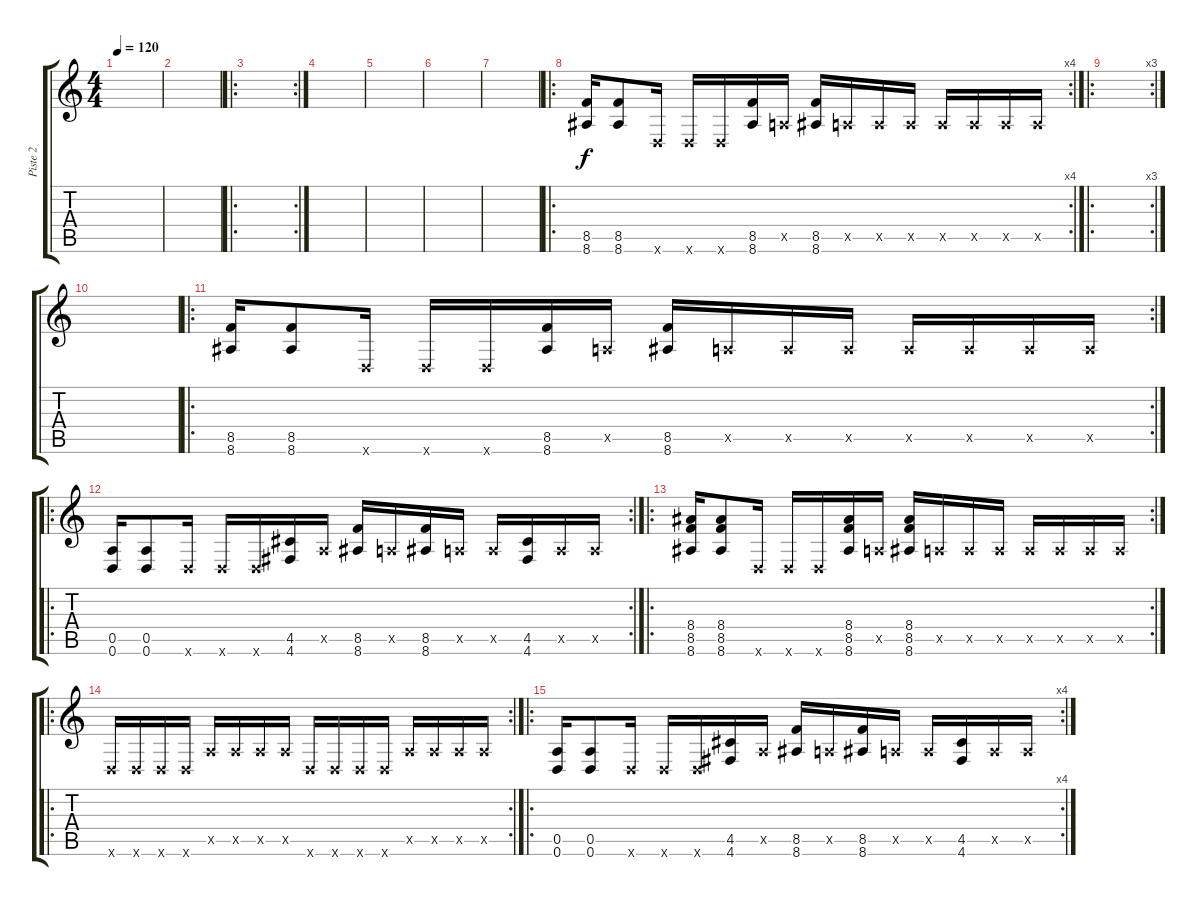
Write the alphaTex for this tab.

\track ("Piste 2" "Piste 2") {instrument distortionguitar}
\staff {score tabs}
\tuning (E4 B3 G3 D3 A2 D2) {hide}
\ts (4 4)
\tempo 120
\clef g2
\ks c
|
|
\ro
\rc 2
|
|
|
|
|
\ro
\rc 4
(8.5 8.6).16 (8.5 8.6).8 0.6{x}.16 0.6{x}.16 0.6{x}.16 (8.5 8.6).16 0.5{x}.16 (8.5 8.6).16 0.5{x}.16 0.5{x}.16 0.5{x}.16 0.5{x}.16 0.5{x}.16 0.5{x}.16 0.5{x}.16 |
\ro
\rc 3
|
|
\ro
\rc 2
(8.5 8.6).16 (8.5 8.6).8 0.6{x}.16 0.6{x}.16 0.6{x}.16 (8.5 8.6).16 0.5{x}.16 (8.5 8.6).16 0.5{x}.16 0.5{x}.16 0.5{x}.16 0.5{x}.16 0.5{x}.16 0.5{x}.16 0.5{x}.16 |
\ro
\rc 2
(0.5 0.6).16 (0.5 0.6).8 0.6{x}.16 0.6{x}.16 0.6{x}.16 (4.5 4.6).16 0.5{x}.16 (8.5 8.6).16 0.5{x}.16 (8.5 8.6).16 0.5{x}.16 0.5{x}.16 (4.5 4.6).16 0.5{x}.16 0.5{x}.16 |
\ro
\rc 2
(8.4 8.5 8.6).16 (8.4 8.5 8.6).8 0.6{x}.16 0.6{x}.16 0.6{x}.16 (8.4 8.5 8.6).16 0.5{x}.16 (8.4 8.5 8.6).16 0.5{x}.16 0.5{x}.16 0.5{x}.16 0.5{x}.16 0.5{x}.16 0.5{x}.16 0.5{x}.16 |
\ro
\rc 2
0.6{x}.16 0.6{x}.16 0.6{x}.16 0.6{x}.16 0.5{x}.16 0.5{x}.16 0.5{x}.16 0.5{x}.16 0.6{x}.16 0.6{x}.16 0.6{x}.16 0.6{x}.16 0.5{x}.16 0.5{x}.16 0.5{x}.16 0.5{x}.16 |
\ro
\rc 4
(0.5 0.6).16 (0.5 0.6).8 0.6{x}.16 0.6{x}.16 0.6{x}.16 (4.5 4.6).16 0.5{x}.16 (8.5 8.6).16 0.5{x}.16 (8.5 8.6).16 0.5{x}.16 0.5{x}.16 (4.5 4.6).16 0.5{x}.16 0.5{x}.16
